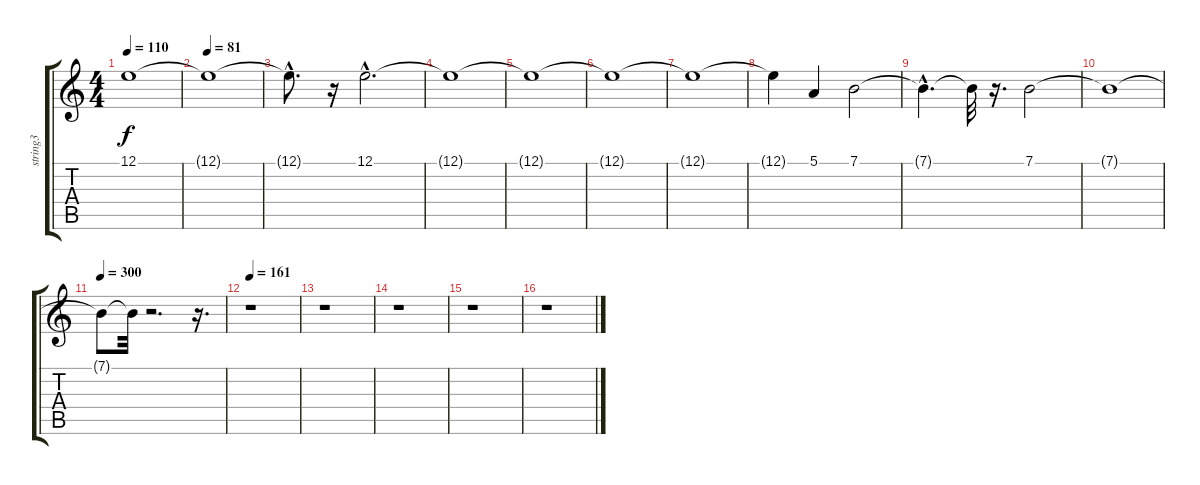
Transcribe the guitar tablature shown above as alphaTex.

\track ("string3" "string3") {instrument stringensemble1}
\staff {score tabs}
\tuning (E4 B3 G3 D3 A2 E2) {hide}
\ts (4 4)
\tempo 110
\clef g2
\ks c
12.1{t}.1{dy f} |
\tempo 81
12.1{t}.1 |
12.1{hac t}.8{d} r.16 12.1{hac}.2{d} |
12.1{t}.1 |
12.1{t}.1 |
12.1{t}.1 |
12.1{t}.1 |
12.1{t}.4 5.1.4 7.1.2 |
7.1{hac t}.4{d} 7.1{t}.32 r.16{d} 7.1.2 |
7.1{t}.1 |
\tempo 300
7.1{t}.8 7.1{t}.32 r.2{d} r.16{d} |
\tempo 161
r.1 |
r.1 |
r.1 |
r.1 |
r.1
